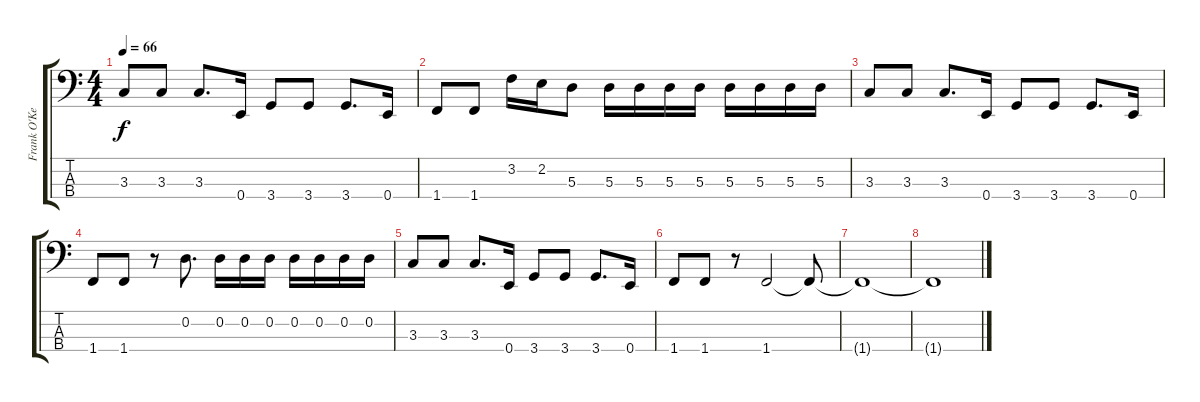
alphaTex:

\track ("Frank O'Keefe Bass" "Frank O'Ke") {instrument electricbassfinger}
\staff {score tabs}
\tuning (G2 D2 A1 E1) {hide}
\ts (4 4)
\tempo 66
\clef f4
\ks c
3.3.8{dy f} 3.3.8 3.3.8{d} 0.4.16 3.4.8 3.4.8 3.4.8{d} 0.4.16 |
1.4.8 1.4.8 3.2.16 2.2.16 5.3.8 5.3.16 5.3.16 5.3.16 5.3.16 5.3.16 5.3.16 5.3.16 5.3.16 |
3.3.8 3.3.8 3.3.8{d} 0.4.16 3.4.8 3.4.8 3.4.8{d} 0.4.16 |
1.4.8 1.4.8 r.8 0.2.8{d} 0.2.16 0.2.16 0.2.16 0.2.16 0.2.16 0.2.16 0.2.16 |
3.3.8 3.3.8 3.3.8{d} 0.4.16 3.4.8 3.4.8 3.4.8{d} 0.4.16 |
1.4.8 1.4.8 r.8 1.4.2 1.4{t}.8 |
1.4{t}.1 |
1.4{t}.1
